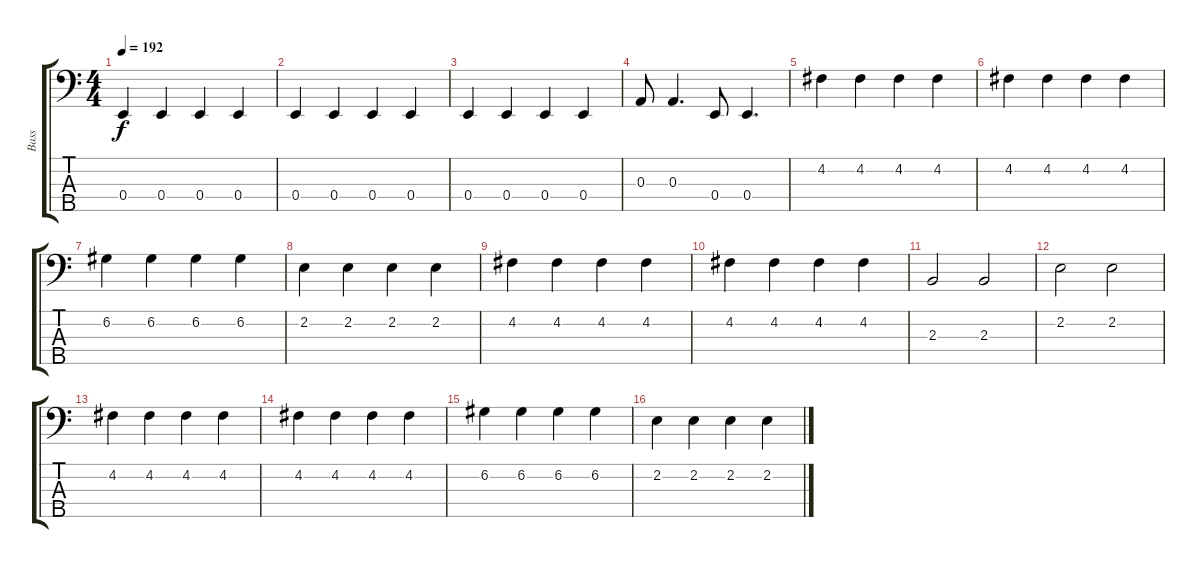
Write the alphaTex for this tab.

\track ("Bass" "Bass") {instrument electricbassfinger}
\staff {score tabs}
\tuning (G2 D2 A1 E1 B0) {hide}
\ts (4 4)
\tempo 192
\clef f4
\ks c
0.4.4{dy f} 0.4.4 0.4.4 0.4.4 |
0.4.4 0.4.4 0.4.4 0.4.4 |
0.4.4 0.4.4 0.4.4 0.4.4 |
0.3.8 0.3.4{d} 0.4.8 0.4.4{d} |
4.2.4 4.2.4 4.2.4 4.2.4 |
4.2.4 4.2.4 4.2.4 4.2.4 |
6.2.4 6.2.4 6.2.4 6.2.4 |
2.2.4 2.2.4 2.2.4 2.2.4 |
4.2.4 4.2.4 4.2.4 4.2.4 |
4.2.4 4.2.4 4.2.4 4.2.4 |
2.3.2 2.3.2 |
2.2.2 2.2.2 |
4.2.4 4.2.4 4.2.4 4.2.4 |
4.2.4 4.2.4 4.2.4 4.2.4 |
6.2.4 6.2.4 6.2.4 6.2.4 |
2.2.4 2.2.4 2.2.4 2.2.4
